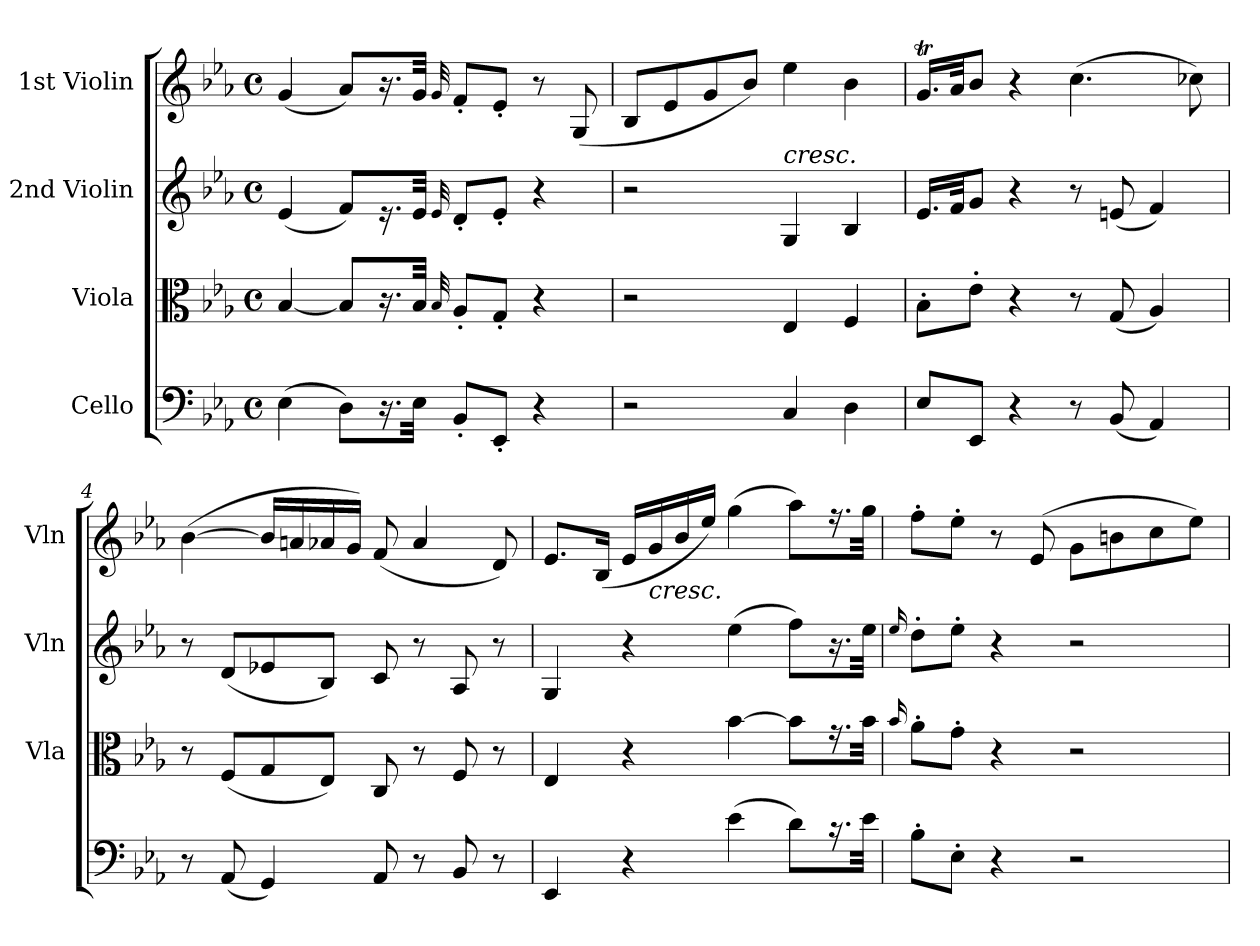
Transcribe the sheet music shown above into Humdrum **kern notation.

**kern	**kern	**kern	**kern
*part4	*part3	*part2	*part1
*staff4	*staff3	*staff2	*staff1
*I"Cello	*I"Viola	*I"2nd Violin	*I"1st Violin
*	*I'Vla	*I'Vln	*I'Vln
*clefF4	*clefC3	*clefG2	*clefG2
*k[b-e-a-]	*k[b-e-a-]	*k[b-e-a-]	*k[b-e-a-]
*E-:	*E-:	*E-:	*E-:
*M4/4	*M4/4	*M4/4	*M4/4
*met(c)	*met(c)	*met(c)	*met(c)
=1	=1	=1	=1
(4E-	[4B-	(4e-	(4g
8DL)	8B-L]	8fL)	8a-L)
16.r	16.r	16.r	16.r
32E-Jkk	32B-Jkk	32e-Jkk	32gJkk
.	32qqB-/	32qqe-/	32qqg/
8BB-'L	8A-'L	8d'L	8f'L
8EE-'J	8G'J	8e-'J	8e-'J
4r	4r	4r	8r
.	.	.	(8G
=2	=2	=2	=2
2r	2r	2r	8B-L
.	.	.	8e-
.	.	.	8g
.	.	.	8b-J)
!	!	!LO:TX:a:i:t=cresc.	!
4C	4E-	4G	4ee-
4D	4F	4B-	4b-
=3	=3	=3	=3
8E-L	8B-'L	16.e-LL	16.gtLL
.	.	32fJK	32a-JK
8EE-J	8e-'J	8gJ	8b-J
4r	4r	4r	4r
8r	8r	8r	(4.cc
(8BB-	(8G	(8en	.
4AA-)	4A-)	4f)	.
.	.	.	8cc-X)
=4	=4	=4	=4
8r	8r	8r	([4b-
(8AA-	(8FL	(8dL	.
4GG)	8G	8e-X	16b-LL]
.	.	.	16an
.	8E-J)	8B-J)	16a-X
.	.	.	16gJJ)
8AA-	8C	8c	(8f
8r	8r	8r	4a-
8BB-	8F	8A-	.
8r	8r	8r	8d)
=5	=5	=5	=5
4EE-	4E-	4G	8.e-L
.	.	.	(16B-Jk
4r	4r	4r	16e-LL
!	!	!	!LO:TX:b:i:t=cresc.
.	.	.	16g
.	.	.	16b-
.	.	.	16ee-JJ)
(4e-	[4b-	(4ee-	(4gg
8dL)	8b-L]	8ffL)	8aa-L)
16.r	16.r	16.r	16.r
32e-Jkk	32b-Jkk	32ee-Jkk	32ggJkk
=6	=6	=6	=6
.	16qqb-/	16qqee-/	.
8B-'L	8a-'L	8dd'L	8ff'L
8E-'J	8g'J	8ee-'J	8ee-'J
4r	4r	4r	8r
.	.	.	(8e-
2r	2r	2r	8gL
.	.	.	8bn
.	.	.	8cc
.	.	.	8ee-J)
=	=	=	=
*-	*-	*-	*-
